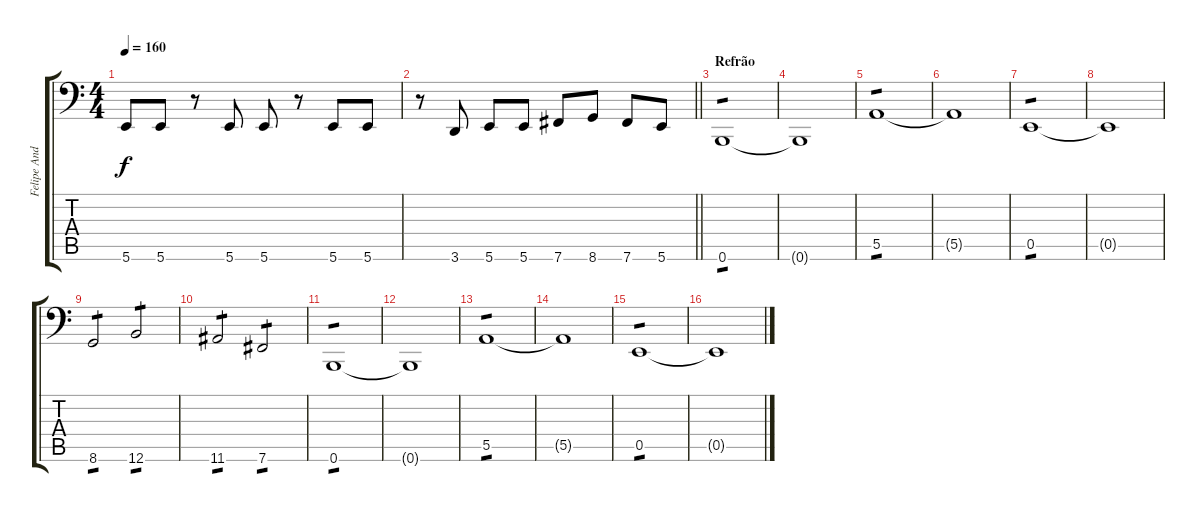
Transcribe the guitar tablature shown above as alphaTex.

\track ("Felipe Andreoli" "Felipe And") {instrument electricbassfinger}
\staff {score tabs}
\tuning (C3 G2 D2 A1 E1 B0) {hide}
\ts (4 4)
\tempo 160
\clef f4
\ks c
5.6.8{dy f} 5.6.8 r.8 5.6.8 5.6.8 r.8 5.6.8 5.6.8 |
\barLineRight lightlight
r.8 3.6.8 5.6.8 5.6.8 7.6.8 8.6.8 7.6.8 5.6.8 |
\section ("" "Refrão")
0.6.1{tp 1} |
0.6{t}.1 |
5.5.1{tp 1} |
5.5{t}.1 |
0.5.1{tp 1} |
0.5{t}.1 |
8.6.2{tp 1} 12.6.2{tp 1} |
11.6.2{tp 1} 7.6.2{tp 1} |
0.6.1{tp 1} |
0.6{t}.1 |
5.5.1{tp 1} |
5.5{t}.1 |
0.5.1{tp 1} |
0.5{t}.1
